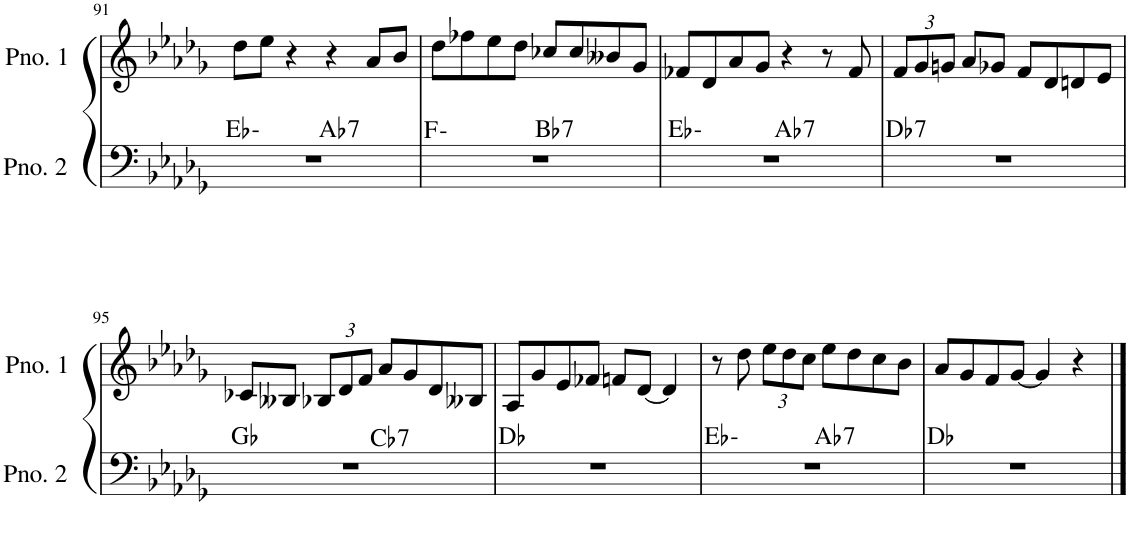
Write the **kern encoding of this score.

**kern	**harte	**kern
*part2	*part2	*part1
*staff2	*	*staff1
*I"ピアノ 2	*	*I"ピアノ 1
!!LO:PB:g=z
*clefF4	*	*clefG2
*k[b-e-a-d-g-]	*	*k[b-e-a-d-g-]
*M4/4	*	*M4/4
=91	=91	=91
*^	*	*
1r	2ryy	Eb:min	8dd-\L
.	.	.	8ee-\J
.	.	.	4r
!	!	!LO:H:kt=7	!
.	2ryy	Ab:7	4r
.	.	.	8a-/L
.	.	.	8b-/J
=92	=92	=92	=92
1r	2ryy	F:min	8dd-\L
.	.	.	8ff-X\
.	.	.	8ee-\
.	.	.	8dd-\J
!	!	!LO:H:kt=7	!
.	2ryy	Bb:7	8cc-X/L
.	.	.	8cc-/
.	.	.	8b--X/
.	.	.	8g-/J
=93	=93	=93	=93
1r	2ryy	Eb:min	8f-X/L
.	.	.	8d-/
.	.	.	8a-/
.	.	.	8g-/J
!	!	!LO:H:kt=7	!
.	2ryy	Ab:7	4r
.	.	.	8r
.	.	.	8f-/
*v	*v	*	*
=94	=94	=94
*	*	*Xbrackettup
*^	*	*
!	!	!LO:H:kt=7	!
*v	*v	*	*
1r	Db:7	12f/L
.	.	12g-/
.	.	12gn/J
.	.	8a-/L
.	.	8g-X/J
.	.	8f/L
.	.	8d-/
.	.	8dn/
.	.	8e-/J
!!LO:LB:g=z
=95	=95	=95
*^	*	*
1r	2ryy	Gb:maj	8c-X/L
.	.	.	8B--X/J
.	.	.	12B-X/L
.	.	.	12d-/
.	.	.	12f/J
!	!	!LO:H:kt=7	!
.	2ryy	Cb:7	8a-/L
.	.	.	8g-/
.	.	.	8d-/
.	.	.	8B--X/J
*v	*v	*	*
=96	=96	=96
1r	Db:maj	8A-/L
.	.	8g-/
.	.	8e-/
.	.	8f-X/J
.	.	8fn/L
.	.	[8d-/J
.	.	4d-/]
=97	=97	=97
*^	*	*
1r	2ryy	Eb:min	8r
.	.	.	8dd-\
.	.	.	12ee-\L
.	.	.	12dd-\
.	.	.	12cc\J
!	!	!LO:H:kt=7	!
.	2ryy	Ab:7	8ee-\L
.	.	.	8dd-\
.	.	.	8cc\
.	.	.	8b-\J
*v	*v	*	*
=98	=98	=98
1r	Db:maj	8a-/L
.	.	8g-/
.	.	8f/
.	.	[8g-/J
.	.	4g-/]
.	.	4r
==	==	==
*-	*-	*-
